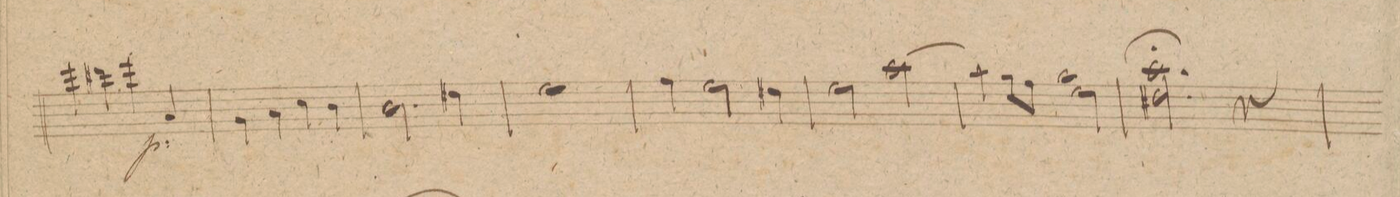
**kern	**dynam
*I"Violino. 1mo	*
*clefG2	*
*k[f#c#g#]	*
*met(c|)	*
*M2/2	*
4eee\	.
4ddd#X\	.
4eee\	.
4a/	p
=276	=276
4g#\	.
4a\	.
4cc#\	.
4b\	.
=277	=277
2.b\	.
4dd#X\	.
=278	=278
1ee	.
=279	=279
4ff#\	.
2ee\	.
4dd#X\	.
=280	=280
2ee\	.
[>2aa\	.
=281	=281
4aa\]	.
8gg#\L	.
8ff#\J	.
2ee\ 2gg#	.
=282	=282
2.dd#X;\ 2.aa	.
4r	.
=283	=283
*-	*-
